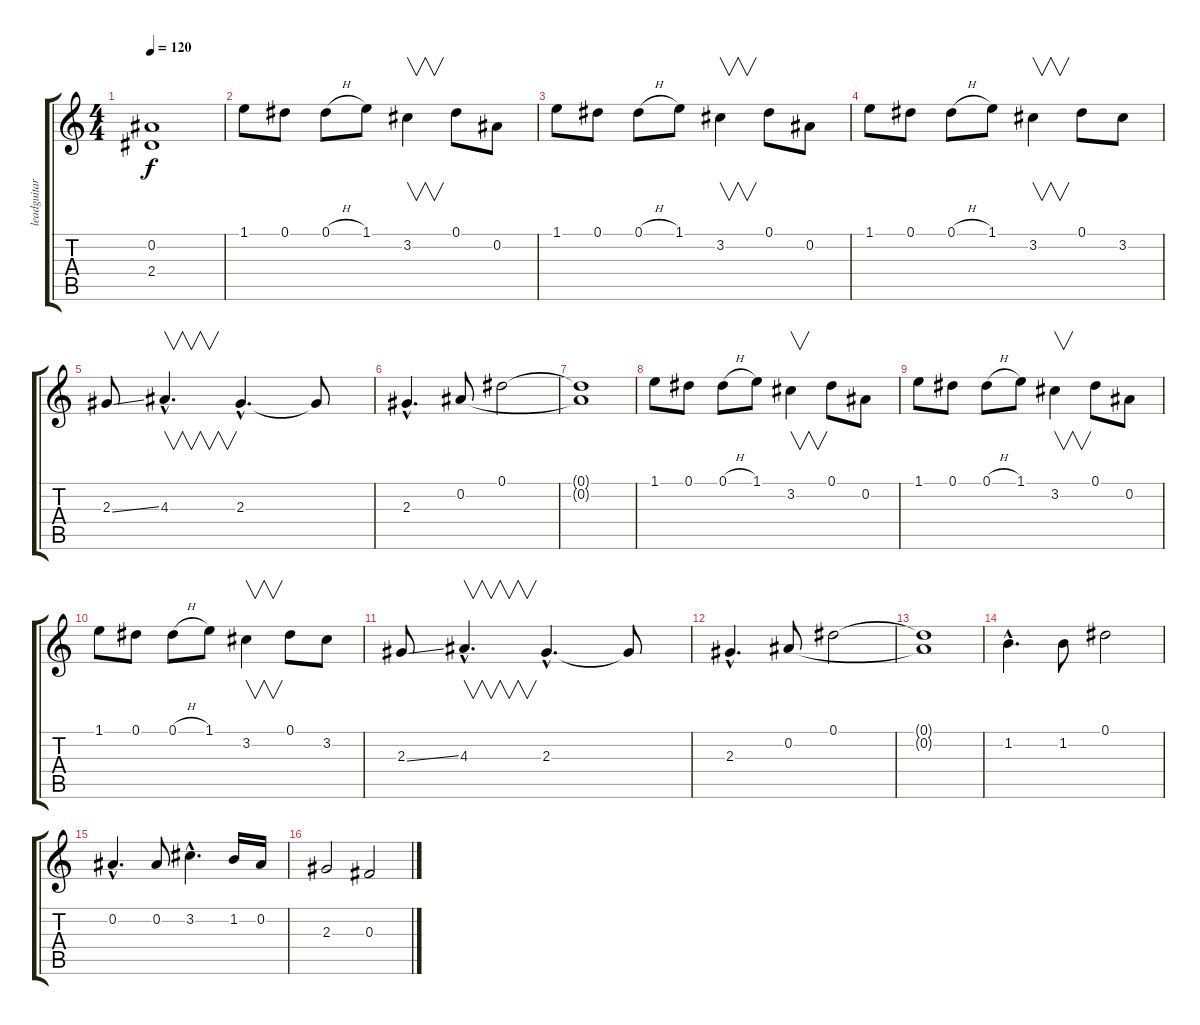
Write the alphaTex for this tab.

\track ("leadguitar" "leadguitar") {instrument acousticguitarsteel}
\staff {score tabs}
\tuning (Eb4 Bb3 Gb3 Db3 Ab2 Eb2) {hide}
\ts (4 4)
\tempo 120
\clef g2
\ks c
(0.2{t} 2.4{t}).1{dy f} |
1.1.8 0.1.8 0.1{h}.8 1.1.8 3.2.4{v} 0.1.8 0.2.8 |
1.1.8 0.1.8 0.1{h}.8 1.1.8 3.2.4{v} 0.1.8 0.2.8 |
1.1.8 0.1.8 0.1{h}.8 1.1.8 3.2.4{v} 0.1.8 3.2.8 |
2.3{ss}.8 4.3{hac}.4{v d} 2.3{hac}.4{d} 2.3{t}.8 |
2.3{hac}.4{d} 0.2.8 0.1.2 |
(0.1{t} 0.2{t}).1 |
1.1.8 0.1.8 0.1{h}.8 1.1.8 3.2.4{v} 0.1.8 0.2.8 |
1.1.8 0.1.8 0.1{h}.8 1.1.8 3.2.4{v} 0.1.8 0.2.8 |
1.1.8 0.1.8 0.1{h}.8 1.1.8 3.2.4{v} 0.1.8 3.2.8 |
2.3{ss}.8 4.3{hac}.4{v d} 2.3{hac}.4{d} 2.3{t}.8 |
2.3{hac}.4{d} 0.2.8 0.1.2 |
(0.1{t} 0.2{t}).1 |
1.2{hac}.4{d} 1.2.8 0.1.2 |
0.2{hac}.4{d} 0.2.8 3.2{hac}.4{d} 1.2.16 0.2.16 |
2.3.2 0.3.2
